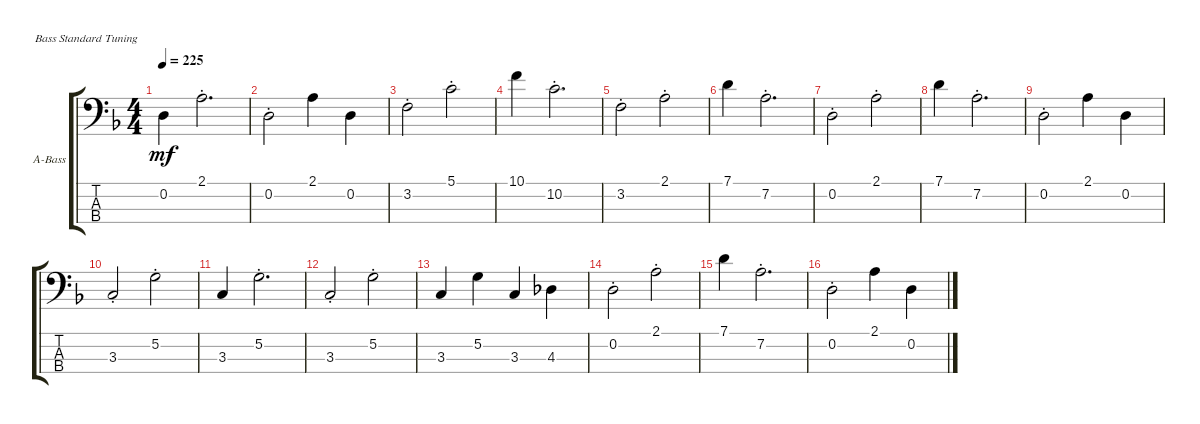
\defaultSystemsLayout 4
\bracketExtendMode groupsimilarinstruments
\firstSystemTrackNameOrientation horizontal
\otherSystemsTrackNameOrientation horizontal
\track ("Acoustic Bass" "A-Bass") {instrument electricbassfinger}
\staff {score tabs}
\tuning (G2 D2 A1 E1)
\ts (4 4)
\tempo 225
\clef f4
\scale
0.333333
\ks dminor
0.2.4{dy mf} 2.1{st}.2{d} |
\scale
0.333333 0.2{st}.2 2.1.4 0.2.4 |
\scale
0.333333 3.2{st}.2 5.1{st}.2 |
\scale
0.333333 10.1.4 10.2{st}.2{d} |
\scale
0.333333 3.2{st}.2 2.1{st}.2 |
\scale
0.333333 7.1.4 7.2{st}.2{d} |
\scale
0.333333 0.2{st}.2 2.1{st}.2 |
\scale
0.333333 7.1.4 7.2{st}.2{d} |
\scale
0.333333 0.2{st}.2 2.1.4 0.2.4 |
\scale
0.333333 3.3{st}.2 5.2{st}.2 |
\scale
0.333333 3.3.4 5.2{st}.2{d} |
\scale
0.333333 3.3{st}.2 5.2{st}.2 |
\scale
0.333333 3.3.4 5.2.4 3.3.4 4.3.4 |
\scale
0.333333 0.2{st}.2 2.1{st}.2 |
\scale
0.333333 7.1.4 7.2{st}.2{d} |
\scale
0.333333 0.2{st}.2 2.1.4 0.2.4
